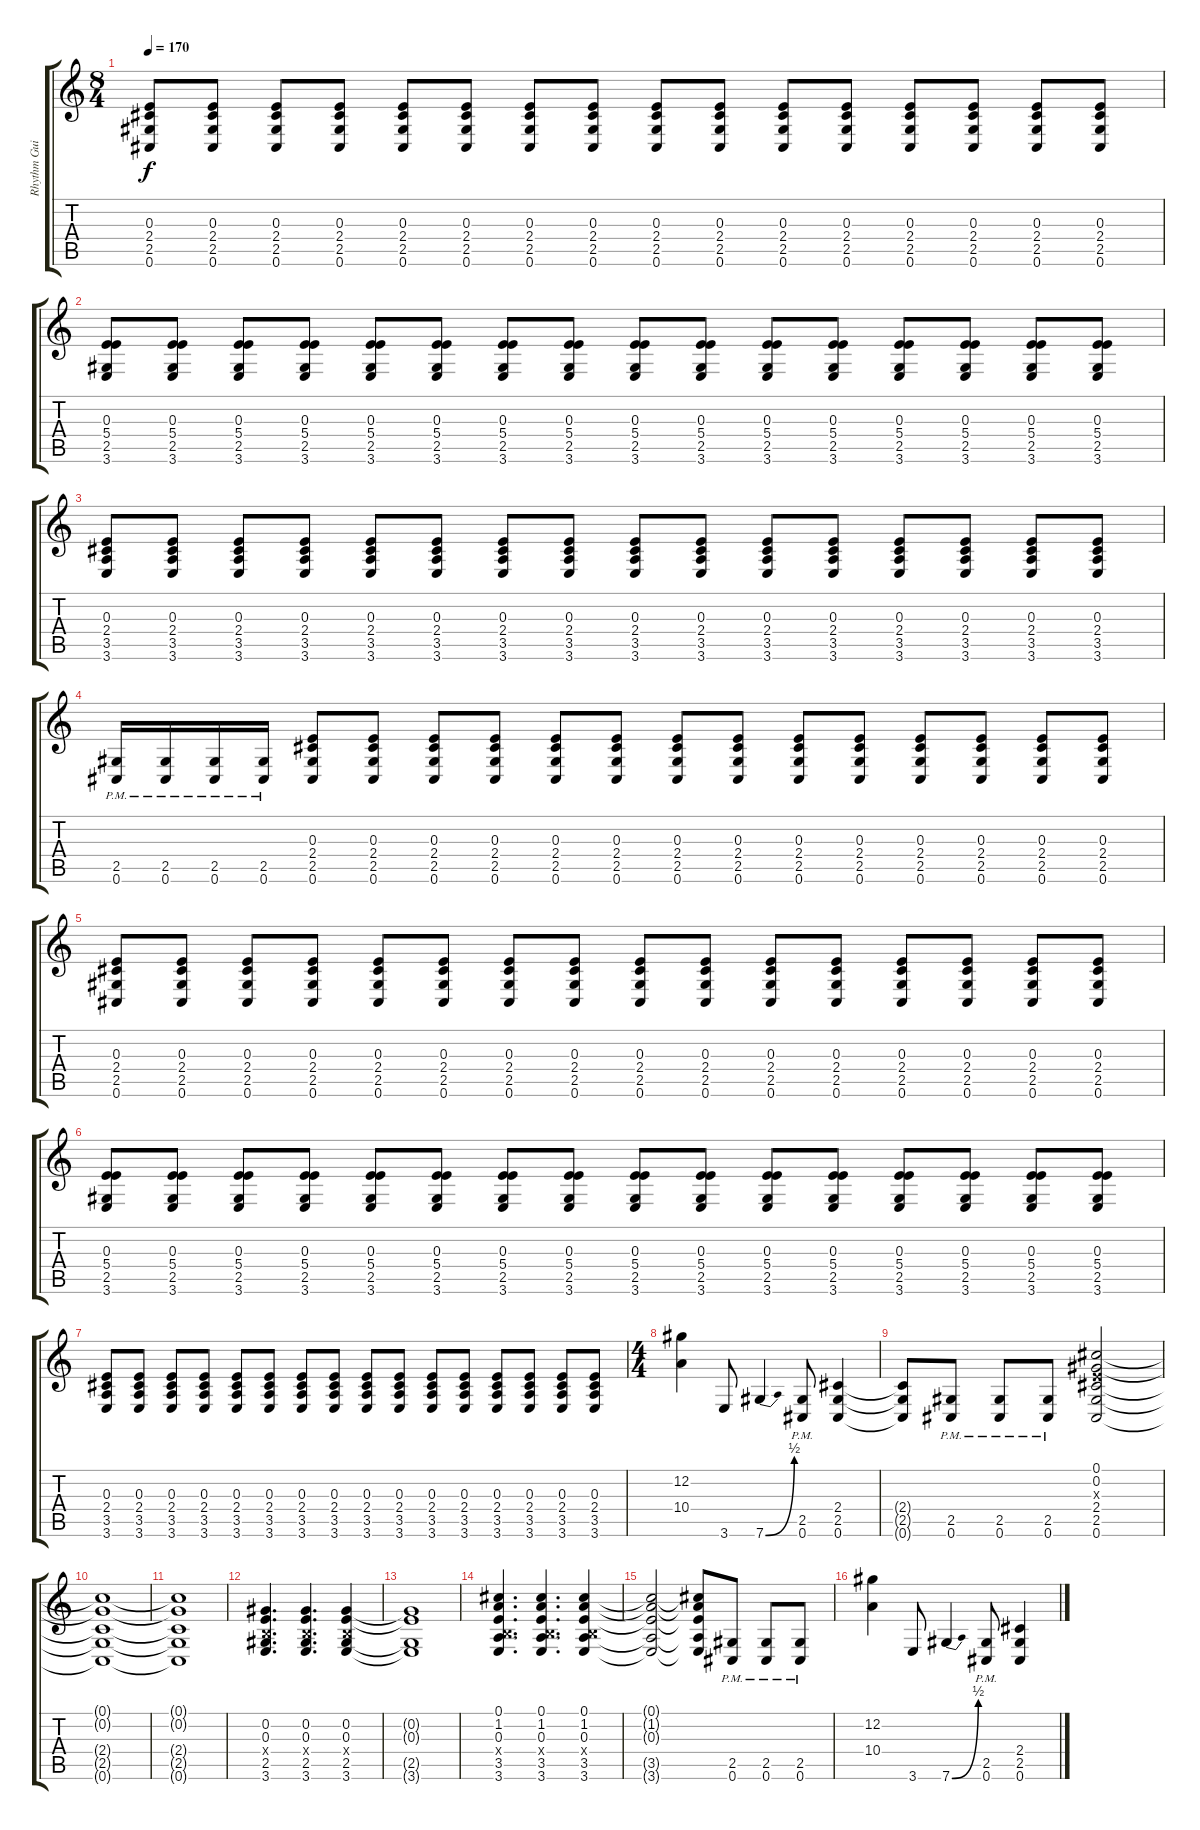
\track ("Rhythm Guitar 1" "Rhythm Gui") {instrument distortionguitar}
\staff {score tabs}
\tuning (Db4 Ab3 E3 B2 Gb2 Db2) {hide}
\ts (8 4)
\tempo 170
\clef g2
\ks c
(0.3 2.4 2.5 0.6).8{dy f} (0.3 2.4 2.5 0.6).8 (0.3 2.4 2.5 0.6).8 (0.3 2.4 2.5 0.6).8 (0.3 2.4 2.5 0.6).8 (0.3 2.4 2.5 0.6).8 (0.3 2.4 2.5 0.6).8 (0.3 2.4 2.5 0.6).8 (0.3 2.4 2.5 0.6).8 (0.3 2.4 2.5 0.6).8 (0.3 2.4 2.5 0.6).8 (0.3 2.4 2.5 0.6).8 (0.3 2.4 2.5 0.6).8 (0.3 2.4 2.5 0.6).8 (0.3 2.4 2.5 0.6).8 (0.3 2.4 2.5 0.6).8 |
(0.3 5.4 2.5 3.6).8 (0.3 5.4 2.5 3.6).8 (0.3 5.4 2.5 3.6).8 (0.3 5.4 2.5 3.6).8 (0.3 5.4 2.5 3.6).8 (0.3 5.4 2.5 3.6).8 (0.3 5.4 2.5 3.6).8 (0.3 5.4 2.5 3.6).8 (0.3 5.4 2.5 3.6).8 (0.3 5.4 2.5 3.6).8 (0.3 5.4 2.5 3.6).8 (0.3 5.4 2.5 3.6).8 (0.3 5.4 2.5 3.6).8 (0.3 5.4 2.5 3.6).8 (0.3 5.4 2.5 3.6).8 (0.3 5.4 2.5 3.6).8 |
(0.3 2.4 3.5 3.6).8 (0.3 2.4 3.5 3.6).8 (0.3 2.4 3.5 3.6).8 (0.3 2.4 3.5 3.6).8 (0.3 2.4 3.5 3.6).8 (0.3 2.4 3.5 3.6).8 (0.3 2.4 3.5 3.6).8 (0.3 2.4 3.5 3.6).8 (0.3 2.4 3.5 3.6).8 (0.3 2.4 3.5 3.6).8 (0.3 2.4 3.5 3.6).8 (0.3 2.4 3.5 3.6).8 (0.3 2.4 3.5 3.6).8 (0.3 2.4 3.5 3.6).8 (0.3 2.4 3.5 3.6).8 (0.3 2.4 3.5 3.6).8 |
(2.5{pm} 0.6{pm}).16 (2.5{pm} 0.6{pm}).16 (2.5{pm} 0.6{pm}).16 (2.5{pm} 0.6{pm}).16 (0.3 2.4 2.5 0.6).8 (0.3 2.4 2.5 0.6).8 (0.3 2.4 2.5 0.6).8 (0.3 2.4 2.5 0.6).8 (0.3 2.4 2.5 0.6).8 (0.3 2.4 2.5 0.6).8 (0.3 2.4 2.5 0.6).8 (0.3 2.4 2.5 0.6).8 (0.3 2.4 2.5 0.6).8 (0.3 2.4 2.5 0.6).8 (0.3 2.4 2.5 0.6).8 (0.3 2.4 2.5 0.6).8 (0.3 2.4 2.5 0.6).8 (0.3 2.4 2.5 0.6).8 |
(0.3 2.4 2.5 0.6).8 (0.3 2.4 2.5 0.6).8 (0.3 2.4 2.5 0.6).8 (0.3 2.4 2.5 0.6).8 (0.3 2.4 2.5 0.6).8 (0.3 2.4 2.5 0.6).8 (0.3 2.4 2.5 0.6).8 (0.3 2.4 2.5 0.6).8 (0.3 2.4 2.5 0.6).8 (0.3 2.4 2.5 0.6).8 (0.3 2.4 2.5 0.6).8 (0.3 2.4 2.5 0.6).8 (0.3 2.4 2.5 0.6).8 (0.3 2.4 2.5 0.6).8 (0.3 2.4 2.5 0.6).8 (0.3 2.4 2.5 0.6).8 |
(0.3 5.4 2.5 3.6).8 (0.3 5.4 2.5 3.6).8 (0.3 5.4 2.5 3.6).8 (0.3 5.4 2.5 3.6).8 (0.3 5.4 2.5 3.6).8 (0.3 5.4 2.5 3.6).8 (0.3 5.4 2.5 3.6).8 (0.3 5.4 2.5 3.6).8 (0.3 5.4 2.5 3.6).8 (0.3 5.4 2.5 3.6).8 (0.3 5.4 2.5 3.6).8 (0.3 5.4 2.5 3.6).8 (0.3 5.4 2.5 3.6).8 (0.3 5.4 2.5 3.6).8 (0.3 5.4 2.5 3.6).8 (0.3 5.4 2.5 3.6).8 |
(0.3 2.4 3.5 3.6).8 (0.3 2.4 3.5 3.6).8 (0.3 2.4 3.5 3.6).8 (0.3 2.4 3.5 3.6).8 (0.3 2.4 3.5 3.6).8 (0.3 2.4 3.5 3.6).8 (0.3 2.4 3.5 3.6).8 (0.3 2.4 3.5 3.6).8 (0.3 2.4 3.5 3.6).8 (0.3 2.4 3.5 3.6).8 (0.3 2.4 3.5 3.6).8 (0.3 2.4 3.5 3.6).8 (0.3 2.4 3.5 3.6).8 (0.3 2.4 3.5 3.6).8 (0.3 2.4 3.5 3.6).8 (0.3 2.4 3.5 3.6).8 |
\ts (4 4)
(12.2 10.4).4 3.6.8 7.6{be (bend 0 0 60 2)}.4 (2.5{pm} 0.6{pm}).8 (2.4 2.5 0.6).4 |
(2.4{t} 2.5{t} 0.6{t}).8 (2.5{pm} 0.6{pm}).8 (2.5{pm} 0.6{pm}).8 (2.5{pm} 0.6{pm}).8 (0.1 0.2 0.3{x} 2.4 2.5 0.6).2 |
(0.1{t} 0.2{t} 2.4{t} 2.5{t} 0.6{t}).1 |
(0.1{t} 0.2{t} 2.4{t} 2.5{t} 0.6{t}).1 |
(0.2 0.3 0.4{x} 2.5 3.6).4{d} (0.2 0.3 0.4{x} 2.5 3.6).4{d} (0.2 0.3 0.4{x} 2.5 3.6).4 |
(0.2{t} 0.3{t} 2.5{t} 3.6{t}).1 |
(0.1 1.2 0.3 0.4{x} 3.5 3.6).4{d} (0.1 1.2 0.3 0.4{x} 3.5 3.6).4{d} (0.1 1.2 0.3 0.4{x} 3.5 3.6).4 |
(0.1{t} 1.2{t} 0.3{t} 3.5{t} 3.6{t}).2 (0.1{t} 1.2{t} 0.3{t} 3.5{t} 3.6{t}).8 (2.5{pm} 0.6{pm}).8 (2.5{pm} 0.6{pm}).8 (2.5{pm} 0.6{pm}).8 |
(12.2 10.4).4 3.6.8 7.6{be (bend 0 0 60 2)}.4 (2.5{pm} 0.6{pm}).8 (2.4 2.5 0.6).4
